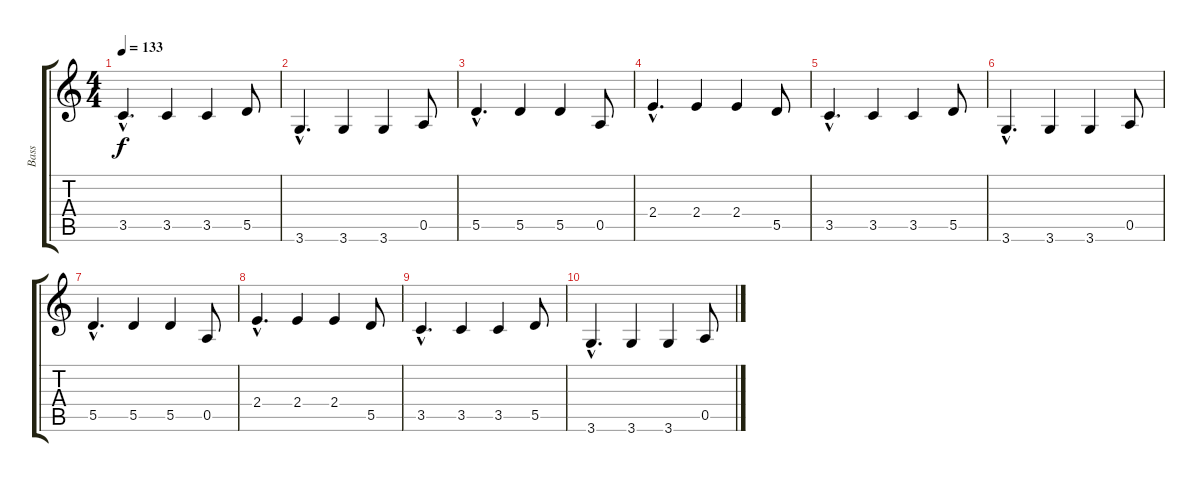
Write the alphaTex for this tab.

\track ("Bass" "Bass") {instrument electricbassfinger}
\staff {score tabs}
\tuning (E4 B3 G3 D3 A2 E2) {hide}
\ts (4 4)
\tempo 133
\clef g2
\ks c
3.5{hac}.4{d dy f} 3.5.4 3.5.4 5.5.8 |
3.6{hac}.4{d} 3.6.4 3.6.4 0.5.8 |
5.5{hac}.4{d} 5.5.4 5.5.4 0.5.8 |
2.4{hac}.4{d} 2.4.4 2.4.4 5.5.8 |
3.5{hac}.4{d} 3.5.4 3.5.4 5.5.8 |
3.6{hac}.4{d} 3.6.4 3.6.4 0.5.8 |
5.5{hac}.4{d} 5.5.4 5.5.4 0.5.8 |
2.4{hac}.4{d} 2.4.4 2.4.4 5.5.8 |
3.5{hac}.4{d} 3.5.4 3.5.4 5.5.8 |
3.6{hac}.4{d} 3.6.4 3.6.4 0.5.8
